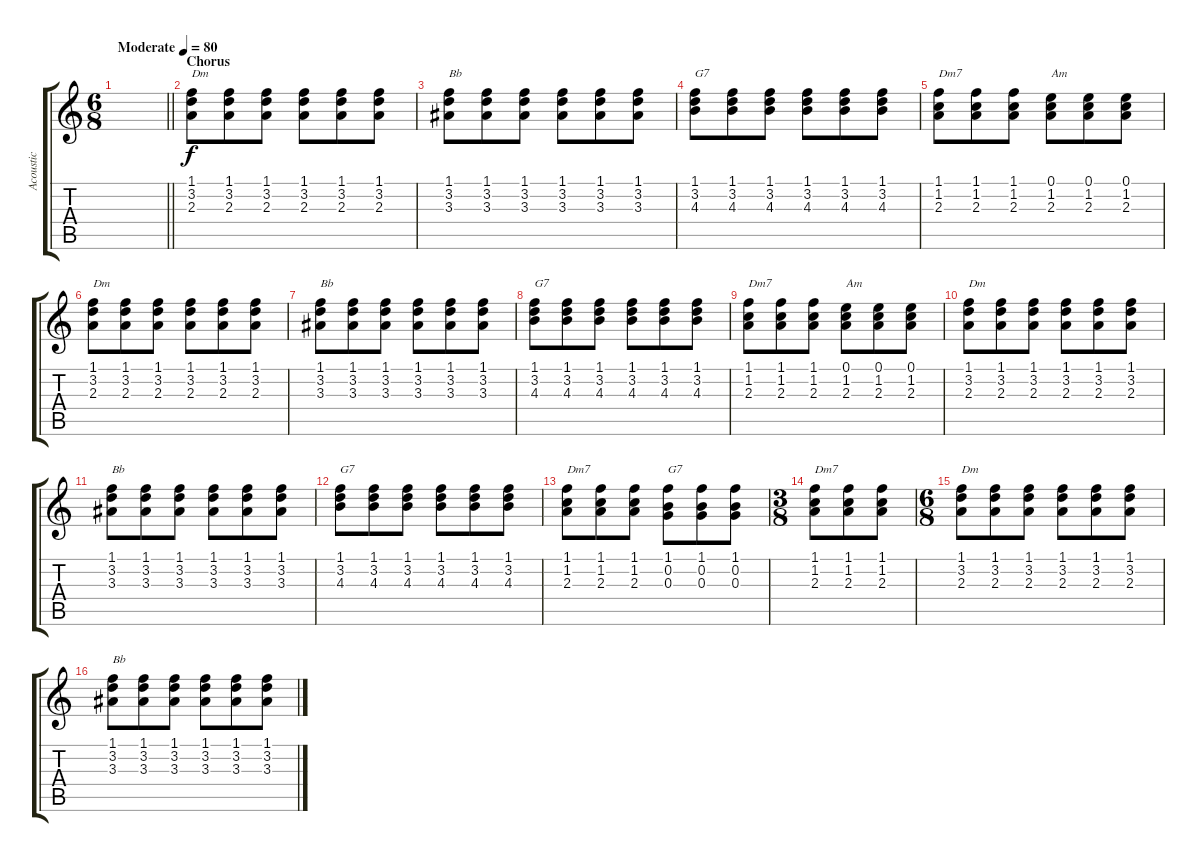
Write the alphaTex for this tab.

\track ("Acoustic" "Acoustic") {instrument acousticguitarsteel}
\staff {score tabs}
\tuning (E4 B3 G3 D3 A2 E2) {hide}
\ts (6 8)
\tempo (80 "Moderate")
\clef g2
\barLineRight lightlight
\ks c
|
\section ("" "Chorus")
(1.1 3.2 2.3).8{txt "Dm"} (1.1 3.2 2.3).8 (1.1 3.2 2.3).8 (1.1 3.2 2.3).8 (1.1 3.2 2.3).8 (1.1 3.2 2.3).8 |
(1.1 3.2 3.3).8{txt "Bb"} (1.1 3.2 3.3).8 (1.1 3.2 3.3).8 (1.1 3.2 3.3).8 (1.1 3.2 3.3).8 (1.1 3.2 3.3).8 |
(1.1 3.2 4.3).8{txt "G7"} (1.1 3.2 4.3).8 (1.1 3.2 4.3).8 (1.1 3.2 4.3).8 (1.1 3.2 4.3).8 (1.1 3.2 4.3).8 |
(1.1 1.2 2.3).8{txt "Dm7"} (1.1 1.2 2.3).8 (1.1 1.2 2.3).8 (0.1 1.2 2.3).8{txt "Am"} (0.1 1.2 2.3).8 (0.1 1.2 2.3).8 |
(1.1 3.2 2.3).8{txt "Dm"} (1.1 3.2 2.3).8 (1.1 3.2 2.3).8 (1.1 3.2 2.3).8 (1.1 3.2 2.3).8 (1.1 3.2 2.3).8 |
(1.1 3.2 3.3).8{txt "Bb"} (1.1 3.2 3.3).8 (1.1 3.2 3.3).8 (1.1 3.2 3.3).8 (1.1 3.2 3.3).8 (1.1 3.2 3.3).8 |
(1.1 3.2 4.3).8{txt "G7"} (1.1 3.2 4.3).8 (1.1 3.2 4.3).8 (1.1 3.2 4.3).8 (1.1 3.2 4.3).8 (1.1 3.2 4.3).8 |
(1.1 1.2 2.3).8{txt "Dm7"} (1.1 1.2 2.3).8 (1.1 1.2 2.3).8 (0.1 1.2 2.3).8{txt "Am"} (0.1 1.2 2.3).8 (0.1 1.2 2.3).8 |
(1.1 3.2 2.3).8{txt "Dm"} (1.1 3.2 2.3).8 (1.1 3.2 2.3).8 (1.1 3.2 2.3).8 (1.1 3.2 2.3).8 (1.1 3.2 2.3).8 |
(1.1 3.2 3.3).8{txt "Bb"} (1.1 3.2 3.3).8 (1.1 3.2 3.3).8 (1.1 3.2 3.3).8 (1.1 3.2 3.3).8 (1.1 3.2 3.3).8 |
(1.1 3.2 4.3).8{txt "G7"} (1.1 3.2 4.3).8 (1.1 3.2 4.3).8 (1.1 3.2 4.3).8 (1.1 3.2 4.3).8 (1.1 3.2 4.3).8 |
(1.1 1.2 2.3).8{txt "Dm7"} (1.1 1.2 2.3).8 (1.1 1.2 2.3).8 (1.1 0.2 0.3).8{txt "G7"} (1.1 0.2 0.3).8 (1.1 0.2 0.3).8 |
\ts (3 8)
(1.1 1.2 2.3).8{txt "Dm7"} (1.1 1.2 2.3).8 (1.1 1.2 2.3).8 |
\ts (6 8)
(1.1 3.2 2.3).8{txt "Dm"} (1.1 3.2 2.3).8 (1.1 3.2 2.3).8 (1.1 3.2 2.3).8 (1.1 3.2 2.3).8 (1.1 3.2 2.3).8 |
(1.1 3.2 3.3).8{txt "Bb"} (1.1 3.2 3.3).8 (1.1 3.2 3.3).8 (1.1 3.2 3.3).8 (1.1 3.2 3.3).8 (1.1 3.2 3.3).8
